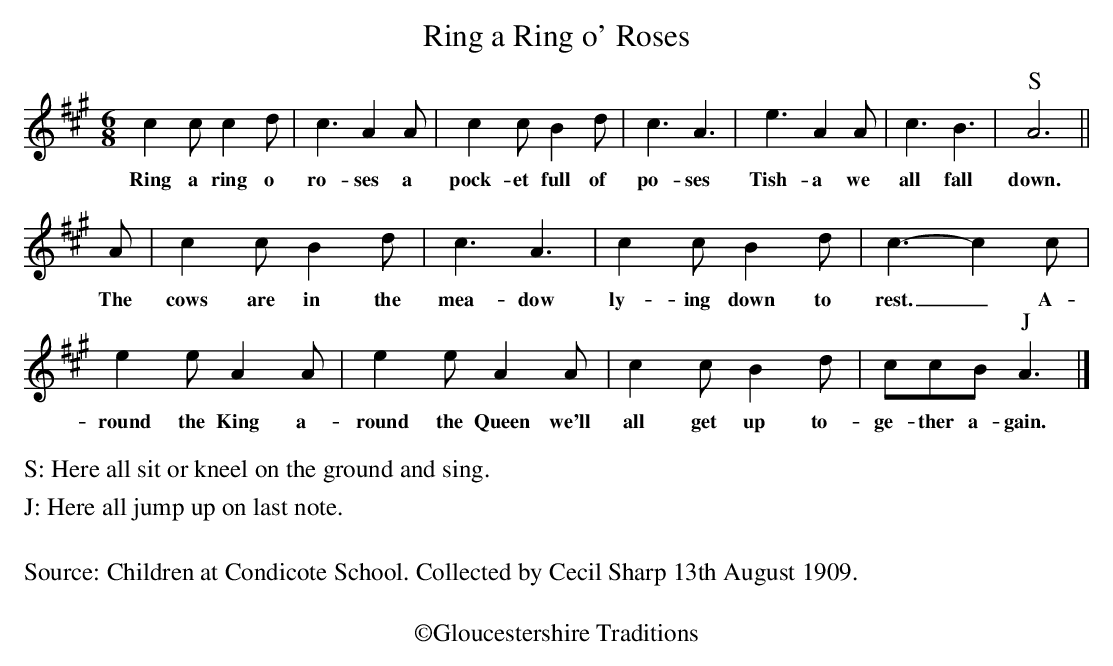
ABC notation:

X:1
T: Ring a Ring o' Roses
M: 6/8
L: 1/8
K: A
c2cc2d | c3A2A | c2cB2d |c3A3 | e3A2A | c3B3 | "^S"A6 ||
w: Ring a ring o ro-ses a pock-et full of po-ses Tish-a we all fall down.
A |  c2cB2d | c3A3 | c2cB2d | c3-c2c |
w: The cows are in the mea-dow ly-ing down to rest._A-
e2eA2A | e2eA2A | c2cB2d | ccB"^J"A3 |]
w: round the King a-round the Queen we'll all get up to-ge-ther a-gain.
